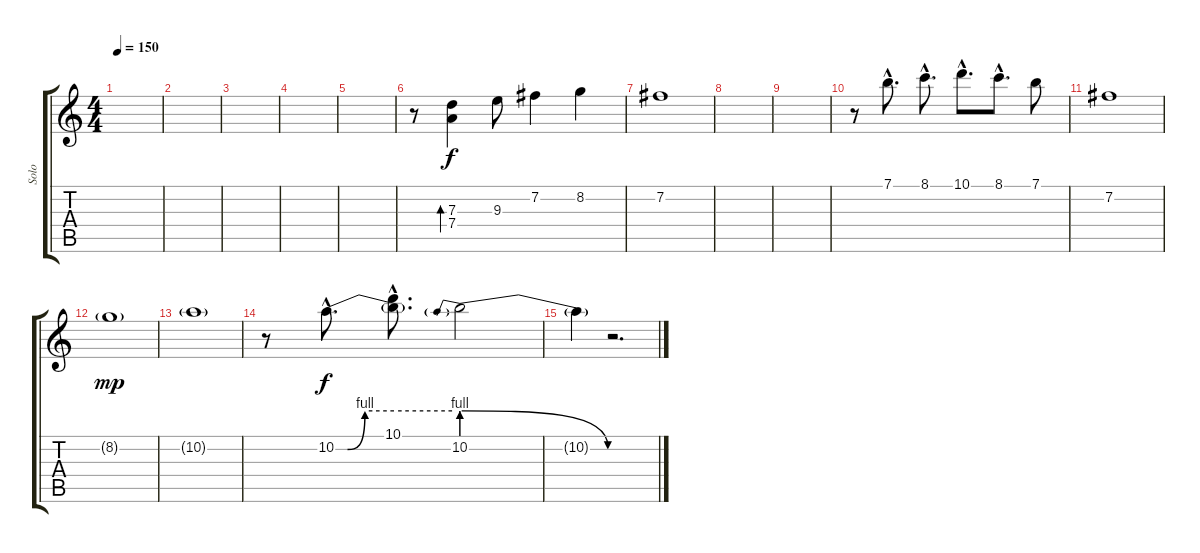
\track ("Solo" "Solo") {instrument electricguitarmuted}
\staff {score tabs}
\tuning (E4 B3 G3 D3 A2 E2) {hide}
\ts (4 4)
\tempo 150
\clef g2
\ks c
|
|
|
|
|
r.8 (7.3 7.4).4{bd 480} 9.3.8 7.2.4 8.2.4 |
7.2.1 |
|
|
r.8 7.1{hac}.8{d} 8.1{hac}.8{d} 10.1{hac}.8{d} 8.1{hac}.8{d} 7.1.8 |
7.2.1 |
8.2{g}.1{dy mp} |
10.2{g}.1 |
r.8 10.2{be (custom 0 0 6 0 15 4 30 4 60 4) hac}.8{d dy f} (10.1{hac} 10.2{hac t}).8{d} 10.2{be (prebendrelease 0 4 60 0)}.2 |
10.2{t}.4 r.2{d}
